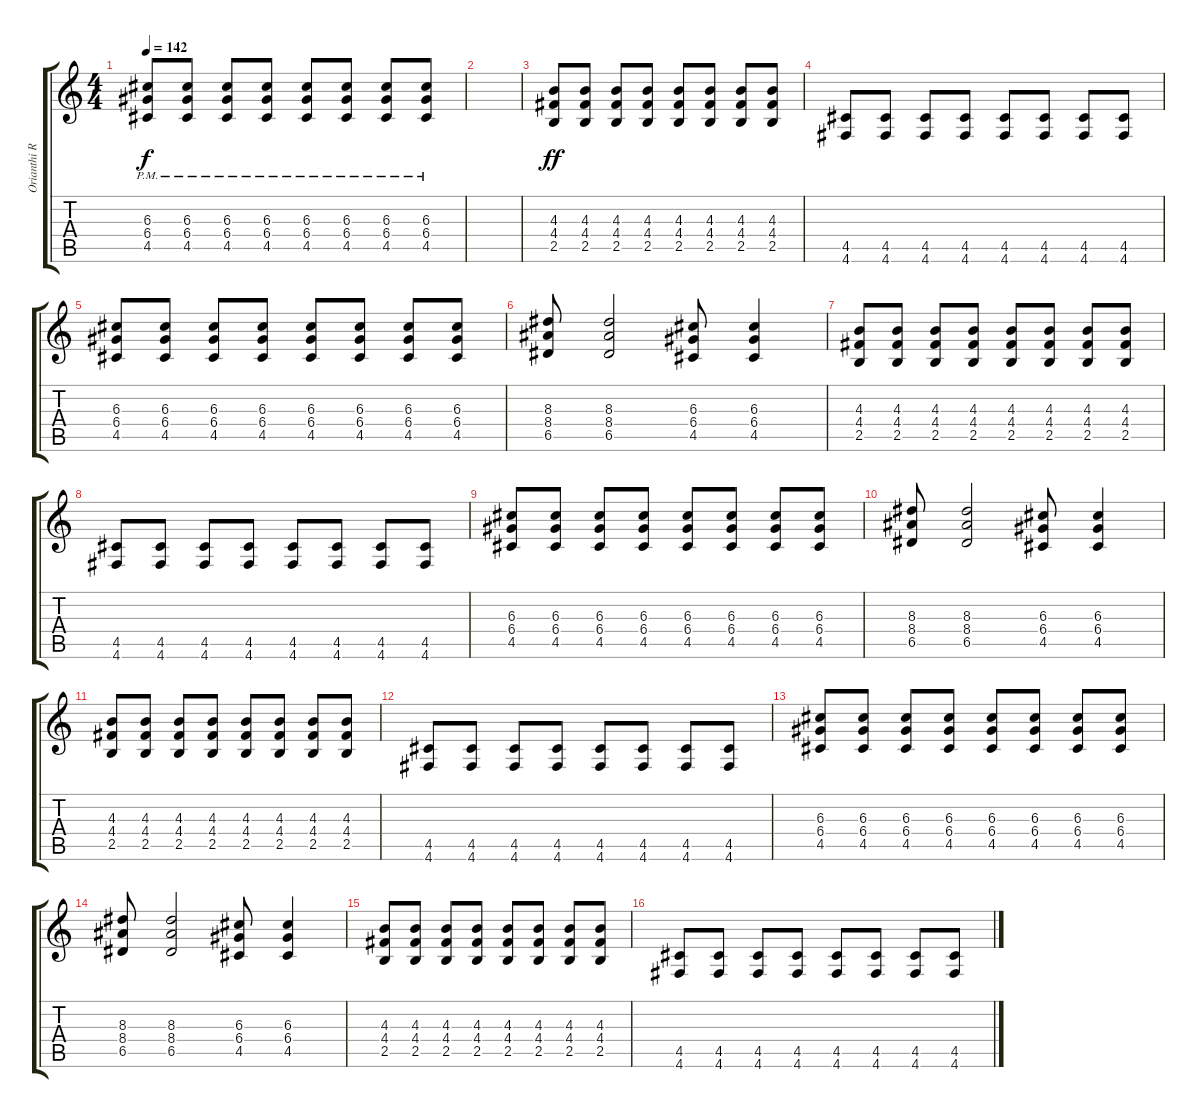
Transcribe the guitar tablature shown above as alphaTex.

\track ("Orianthi Rhythm" "Orianthi R") {instrument overdrivenguitar}
\staff {score tabs}
\tuning (E4 B3 G3 D3 A2 D2) {hide}
\ts (4 4)
\tempo 142
\clef g2
\ks c
(6.3{pm} 6.4{pm} 4.5{pm}).8{dy f} (6.3{pm} 6.4{pm} 4.5{pm}).8 (6.3{pm} 6.4{pm} 4.5{pm}).8 (6.3{pm} 6.4{pm} 4.5{pm}).8 (6.3{pm} 6.4{pm} 4.5{pm}).8 (6.3{pm} 6.4{pm} 4.5{pm}).8 (6.3{pm} 6.4{pm} 4.5{pm}).8 (6.3{pm} 6.4{pm} 4.5{pm}).8 |
|
(4.3 4.4 2.5).8{dy ff} (4.3 4.4 2.5).8 (4.3 4.4 2.5).8 (4.3 4.4 2.5).8 (4.3 4.4 2.5).8 (4.3 4.4 2.5).8 (4.3 4.4 2.5).8 (4.3 4.4 2.5).8 |
(4.5 4.6).8 (4.5 4.6).8 (4.5 4.6).8 (4.5 4.6).8 (4.5 4.6).8 (4.5 4.6).8 (4.5 4.6).8 (4.5 4.6).8 |
(6.3 6.4 4.5).8 (6.3 6.4 4.5).8 (6.3 6.4 4.5).8 (6.3 6.4 4.5).8 (6.3 6.4 4.5).8 (6.3 6.4 4.5).8 (6.3 6.4 4.5).8 (6.3 6.4 4.5).8 |
(8.3 8.4 6.5).8 (8.3 8.4 6.5).2 (6.3 6.4 4.5).8 (6.3 6.4 4.5).4 |
(4.3 4.4 2.5).8 (4.3 4.4 2.5).8 (4.3 4.4 2.5).8 (4.3 4.4 2.5).8 (4.3 4.4 2.5).8 (4.3 4.4 2.5).8 (4.3 4.4 2.5).8 (4.3 4.4 2.5).8 |
(4.5 4.6).8 (4.5 4.6).8 (4.5 4.6).8 (4.5 4.6).8 (4.5 4.6).8 (4.5 4.6).8 (4.5 4.6).8 (4.5 4.6).8 |
(6.3 6.4 4.5).8 (6.3 6.4 4.5).8 (6.3 6.4 4.5).8 (6.3 6.4 4.5).8 (6.3 6.4 4.5).8 (6.3 6.4 4.5).8 (6.3 6.4 4.5).8 (6.3 6.4 4.5).8 |
(8.3 8.4 6.5).8 (8.3 8.4 6.5).2 (6.3 6.4 4.5).8 (6.3 6.4 4.5).4 |
(4.3 4.4 2.5).8 (4.3 4.4 2.5).8 (4.3 4.4 2.5).8 (4.3 4.4 2.5).8 (4.3 4.4 2.5).8 (4.3 4.4 2.5).8 (4.3 4.4 2.5).8 (4.3 4.4 2.5).8 |
(4.5 4.6).8 (4.5 4.6).8 (4.5 4.6).8 (4.5 4.6).8 (4.5 4.6).8 (4.5 4.6).8 (4.5 4.6).8 (4.5 4.6).8 |
(6.3 6.4 4.5).8 (6.3 6.4 4.5).8 (6.3 6.4 4.5).8 (6.3 6.4 4.5).8 (6.3 6.4 4.5).8 (6.3 6.4 4.5).8 (6.3 6.4 4.5).8 (6.3 6.4 4.5).8 |
(8.3 8.4 6.5).8 (8.3 8.4 6.5).2 (6.3 6.4 4.5).8 (6.3 6.4 4.5).4 |
(4.3 4.4 2.5).8 (4.3 4.4 2.5).8 (4.3 4.4 2.5).8 (4.3 4.4 2.5).8 (4.3 4.4 2.5).8 (4.3 4.4 2.5).8 (4.3 4.4 2.5).8 (4.3 4.4 2.5).8 |
(4.5 4.6).8 (4.5 4.6).8 (4.5 4.6).8 (4.5 4.6).8 (4.5 4.6).8 (4.5 4.6).8 (4.5 4.6).8 (4.5 4.6).8
